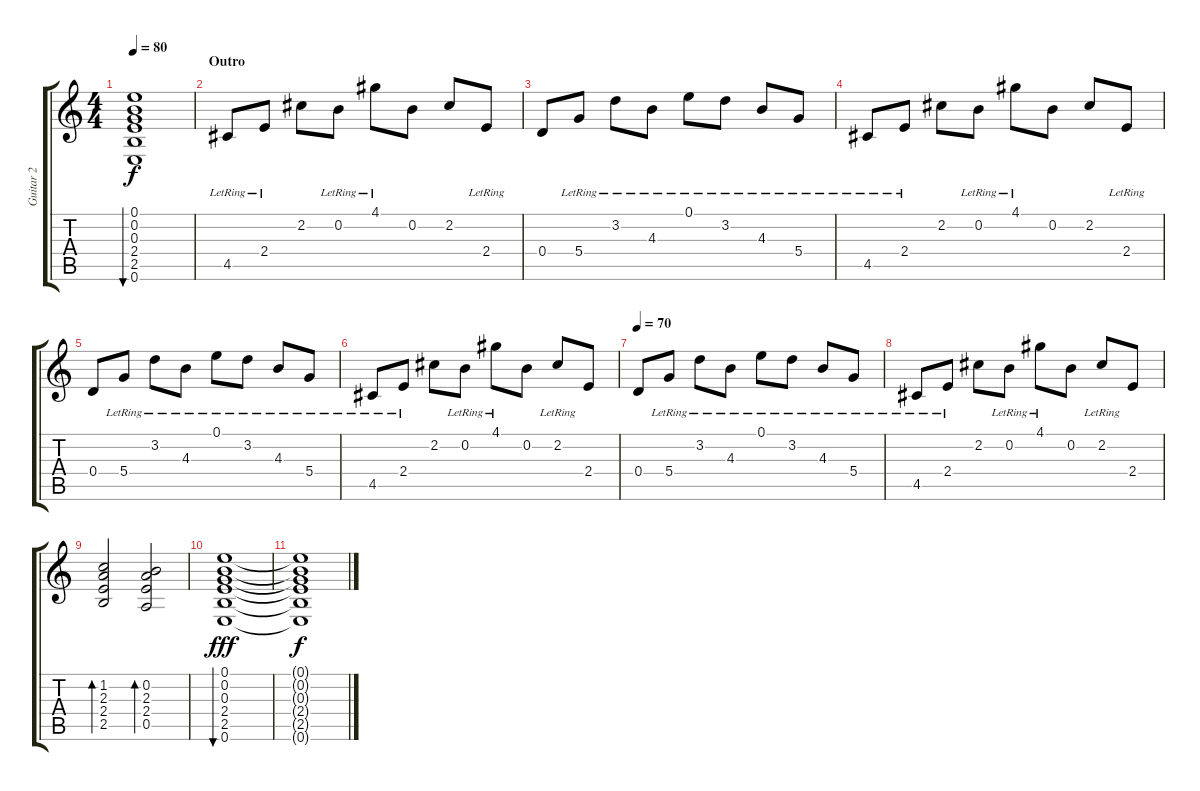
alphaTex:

\track ("Guitar 2" "Guitar 2") {instrument acousticguitarsteel}
\staff {score tabs}
\tuning (E4 B3 G3 D3 A2 E2) {hide}
\ts (4 4)
\tempo 80
\clef g2
\ks c
(0.1 0.2 0.3 2.4 2.5 0.6).1{bu 60 dy f} |
\section ("" "Outro")
4.5{lr}.8 2.4{lr}.8 2.2.8 0.2{lr}.8 4.1{lr}.8 0.2.8 2.2.8 2.4{lr}.8 |
0.4.8 5.4{lr}.8 3.2{lr}.8 4.3{lr}.8 0.1{lr}.8 3.2{lr}.8 4.3{lr}.8 5.4{lr}.8 |
4.5{lr}.8 2.4{lr}.8 2.2.8 0.2{lr}.8 4.1{lr}.8 0.2.8 2.2.8 2.4{lr}.8 |
0.4.8 5.4{lr}.8 3.2{lr}.8 4.3{lr}.8 0.1{lr}.8 3.2{lr}.8 4.3{lr}.8 5.4{lr}.8 |
4.5{lr}.8 2.4{lr}.8 2.2.8 0.2{lr}.8 4.1{lr}.8 0.2.8 2.2{lr}.8 2.4.8 |
\tempo 70
0.4.8 5.4{lr}.8 3.2{lr}.8 4.3{lr}.8 0.1{lr}.8 3.2{lr}.8 4.3{lr}.8 5.4{lr}.8 |
4.5{lr}.8 2.4{lr}.8 2.2.8 0.2{lr}.8 4.1{lr}.8 0.2.8 2.2{lr}.8 2.4.8 |
(1.2 2.3 2.4 2.5).2{bd 60} (0.2 2.3 2.4 0.5).2{bd 60} |
(0.1 0.2 0.3 2.4 2.5 0.6).1{bu 60 dy fff} |
(0.1{t} 0.2{t} 0.3{t} 2.4{t} 2.5{t} 0.6{t}).1{dy f}
